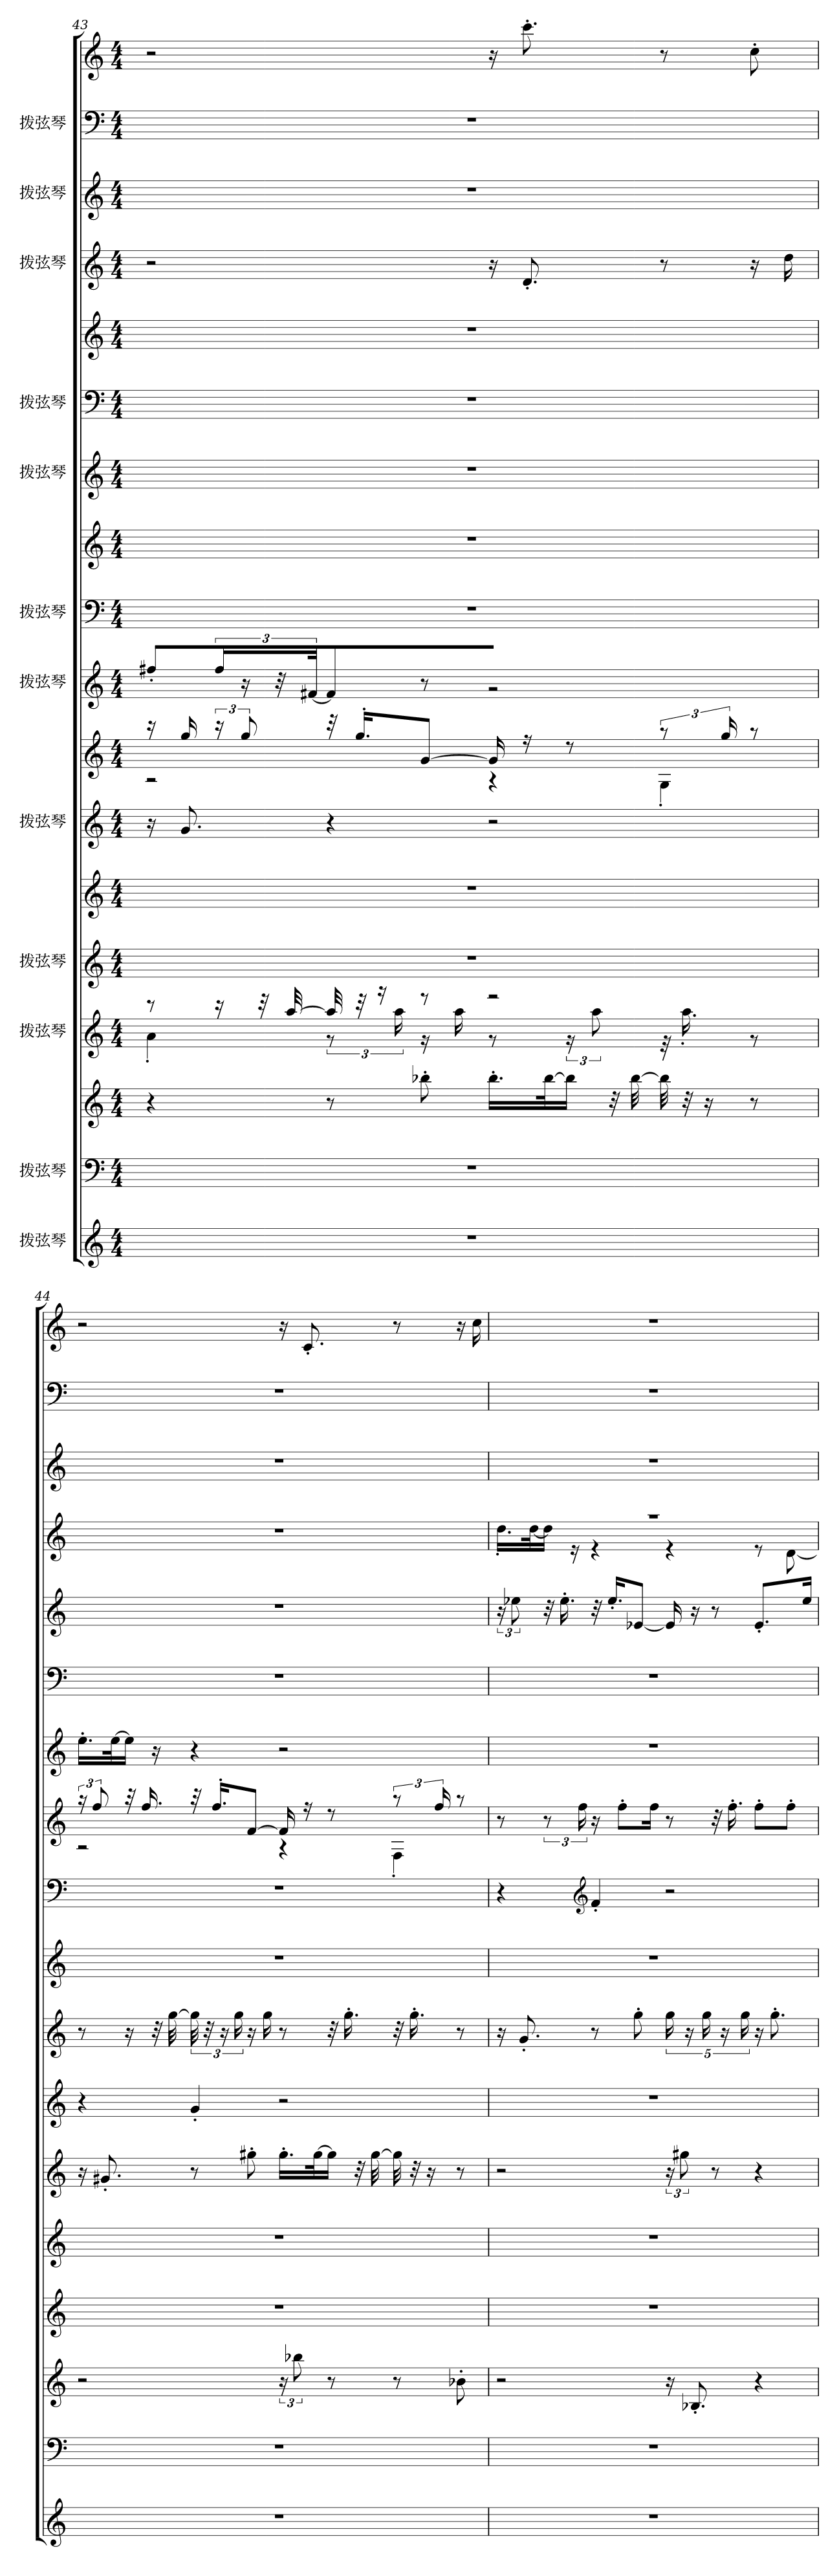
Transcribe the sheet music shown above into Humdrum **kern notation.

**kern	**kern	**kern	**kern	**kern	**kern	**kern	**kern	**kern	**kern	**kern	**kern	**kern	**kern	**kern	**kern	**kern	**kern
*part12	*part11	*part11	*part10	*part9	*part9	*part8	*part8	*part7	*part6	*part6	*part5	*part4	*part4	*part3	*part2	*part1	*part1
*staff18	*staff17	*staff16	*staff15	*staff14	*staff13	*staff12	*staff11	*staff10	*staff9	*staff8	*staff7	*staff6	*staff5	*staff4	*staff3	*staff2	*staff1
*I"拨弦琴	*I"拨弦琴	*	*I"拨弦琴	*I"拨弦琴	*	*I"拨弦琴	*	*I"拨弦琴	*I"拨弦琴	*	*I"拨弦琴	*I"拨弦琴	*	*I"拨弦琴	*I"拨弦琴	*I"拨弦琴	*
*clefG2	*clefF4	*clefG2	*clefG2	*clefG2	*clefG2	*clefG2	*clefG2	*clefG2	*clefF4	*clefG2	*clefG2	*clefF4	*clefG2	*clefG2	*clefG2	*clefF4	*clefG2
*k[]	*k[]	*k[]	*k[]	*k[]	*k[]	*k[]	*k[]	*k[]	*k[]	*k[]	*k[]	*k[]	*k[]	*k[]	*k[]	*k[]	*k[]
*M4/4	*M4/4	*M4/4	*M4/4	*M4/4	*M4/4	*M4/4	*M4/4	*M4/4	*M4/4	*M4/4	*M4/4	*M4/4	*M4/4	*M4/4	*M4/4	*M4/4	*M4/4
=43	=43	=43	=43	=43	=43	=43	=43	=43	=43	=43	=43	=43	=43	=43	=43	=43	=43
*	*	*	*^	*	*	*	*^	*	*	*	*	*	*	*	*	*	*
1r	1r	4r	8r	4a'\	1r	1r	16r	16r	2r	8ff#X'\L	1r	1r	1r	1r	1r	2r	1r	1r	2r
.	.	.	.	.	.	.	8.g/	16gg/	.	.	.	.	.	.	.	.	.	.	.
.	.	.	16r	.	.	.	.	24r	.	24ff#\Jk	.	.	.	.	.	.	.	.	.
.	.	.	.	.	.	.	.	12gg/	.	24r	.	.	.	.	.	.	.	.	.
.	.	.	32r	.	.	.	.	.	.	.	.	.	.	.	.	.	.	.	.
.	.	.	.	.	.	.	.	.	.	48r	.	.	.	.	.	.	.	.	.
.	.	.	[32aa/	.	.	.	.	.	.	.	.	.	.	.	.	.	.	.	.
.	.	.	.	.	.	.	.	.	.	[48f#X/	.	.	.	.	.	.	.	.	.
.	.	8r	32aa/]	12r	.	.	4r	32r	.	8f#/]	.	.	.	.	.	.	.	.	.
.	.	.	32r	.	.	.	.	16.gg'/KL	.	.	.	.	.	.	.	.	.	.	.
.	.	.	16r	.	.	.	.	.	.	.	.	.	.	.	.	.	.	.	.
.	.	.	.	24aa\	.	.	.	.	.	.	.	.	.	.	.	.	.	.	.
.	.	8bb-X'\	8r	16r	.	.	.	[8g/J	.	8r	.	.	.	.	.	.	.	.	.
.	.	.	.	16aa\	.	.	.	.	.	.	.	.	.	.	.	.	.	.	.
.	.	16.bb-'\LL	2r	8r	.	.	2r	16g/]	4r	2r	.	.	.	.	.	16r	.	.	16r
.	.	.	.	.	.	.	.	16r	.	.	.	.	.	.	.	8.d'/	.	.	8.ccc'\
.	.	[32bb-\K	.	.	.	.	.	.	.	.	.	.	.	.	.	.	.	.	.
.	.	16bb-\JJ]	.	24r	.	.	.	8r	.	.	.	.	.	.	.	.	.	.	.
.	.	.	.	12aa\	.	.	.	.	.	.	.	.	.	.	.	.	.	.	.
.	.	32r	.	.	.	.	.	.	.	.	.	.	.	.	.	.	.	.	.
.	.	[32bb-\	.	.	.	.	.	.	.	.	.	.	.	.	.	.	.	.	.
.	.	32bb-\]	.	32r	.	.	.	12r	4G'\	.	.	.	.	.	.	8r	.	.	8r
.	.	32r	.	16.aa'\	.	.	.	.	.	.	.	.	.	.	.	.	.	.	.
.	.	16r	.	.	.	.	.	.	.	.	.	.	.	.	.	.	.	.	.
.	.	.	.	.	.	.	.	24gg/	.	.	.	.	.	.	.	.	.	.	.
.	.	8r	.	8r	.	.	.	8r	.	.	.	.	.	.	.	16r	.	.	8cc'\
.	.	.	.	.	.	.	.	.	.	.	.	.	.	.	.	16dd\	.	.	.
*	*	*	*v	*v	*	*	*	*v	*v	*	*	*	*	*	*	*	*	*	*
!!LO:PB:g=z
=44	=44	=44	=44	=44	=44	=44	=44	=44	=44	=44	=44	=44	=44	=44	=44	=44	=44
*	*	*	*	*	*	*	*	*	*	*^	*	*	*	*	*	*	*
1r	1r	2r	1r	1r	16r	4r	8r	1r	1r	24r	2r	16.ee'\LL	1r	1r	1r	1r	1r	2r
.	.	.	.	.	.	.	.	.	.	12ff/	.	.	.	.	.	.	.	.
.	.	.	.	.	8.g#X'/	.	.	.	.	.	.	.	.	.	.	.	.	.
.	.	.	.	.	.	.	.	.	.	.	.	[32ee\K	.	.	.	.	.	.
.	.	.	.	.	.	.	16r	.	.	32r	.	16ee\JJ]	.	.	.	.	.	.
.	.	.	.	.	.	.	.	.	.	16.ff/	.	.	.	.	.	.	.	.
.	.	.	.	.	.	.	32r	.	.	.	.	16r	.	.	.	.	.	.
.	.	.	.	.	.	.	[32gg\	.	.	.	.	.	.	.	.	.	.	.
.	.	.	.	.	8r	4g'/	48gg\]	.	.	32r	.	4r	.	.	.	.	.	.
.	.	.	.	.	.	.	48r	.	.	.	.	.	.	.	.	.	.	.
.	.	.	.	.	.	.	.	.	.	16.ff'/KL	.	.	.	.	.	.	.	.
.	.	.	.	.	.	.	24r	.	.	.	.	.	.	.	.	.	.	.
.	.	.	.	.	.	.	24gg\	.	.	.	.	.	.	.	.	.	.	.
.	.	.	.	.	8gg#X'\	.	16r	.	.	[8f/J	.	.	.	.	.	.	.	.
.	.	.	.	.	.	.	16gg\	.	.	.	.	.	.	.	.	.	.	.
.	.	24r	.	.	16.gg#'\LL	2r	8r	.	.	16f/]	4r	2r	.	.	.	.	.	16r
.	.	12bb-X\	.	.	.	.	.	.	.	.	.	.	.	.	.	.	.	.
.	.	.	.	.	.	.	.	.	.	16r	.	.	.	.	.	.	.	8.c'/
.	.	.	.	.	[32gg#\K	.	.	.	.	.	.	.	.	.	.	.	.	.
.	.	8r	.	.	16gg#\JJ]	.	32r	.	.	8r	.	.	.	.	.	.	.	.
.	.	.	.	.	.	.	16.gg'\	.	.	.	.	.	.	.	.	.	.	.
.	.	.	.	.	32r	.	.	.	.	.	.	.	.	.	.	.	.	.
.	.	.	.	.	[32gg#\	.	.	.	.	.	.	.	.	.	.	.	.	.
.	.	8r	.	.	32gg#\]	.	32r	.	.	12r	4F'\	.	.	.	.	.	.	8r
.	.	.	.	.	32r	.	16.gg'\	.	.	.	.	.	.	.	.	.	.	.
.	.	.	.	.	16r	.	.	.	.	.	.	.	.	.	.	.	.	.
.	.	.	.	.	.	.	.	.	.	24ff/	.	.	.	.	.	.	.	.
.	.	8b-X'\	.	.	8r	.	8r	.	.	8r	.	.	.	.	.	.	.	16r
.	.	.	.	.	.	.	.	.	.	.	.	.	.	.	.	.	.	16cc\
*	*	*	*	*	*	*	*	*	*	*v	*v	*	*	*	*	*	*	*
=45	=45	=45	=45	=45	=45	=45	=45	=45	=45	=45	=45	=45	=45	=45	=45	=45	=45
*	*	*	*	*	*	*	*	*	*	*	*	*	*	*^	*	*	*
1r	1r	2r	1r	1r	2r	1r	16r	1r	4r	8r	1r	1r	24r	1r	16.dd'\LL	1r	1r	1r
.	.	.	.	.	.	.	.	.	.	.	.	.	12ee-X\	.	.	.	.	.
.	.	.	.	.	.	.	8.g'/	.	.	.	.	.	.	.	.	.	.	.
.	.	.	.	.	.	.	.	.	.	.	.	.	.	.	[32dd\K	.	.	.
.	.	.	.	.	.	.	.	.	.	12r	.	.	32r	.	16dd\JJ]	.	.	.
.	.	.	.	.	.	.	.	.	.	.	.	.	16.ee-'\	.	.	.	.	.
.	.	.	.	.	.	.	.	.	.	.	.	.	.	.	16r	.	.	.
.	.	.	.	.	.	.	.	.	.	24ff\	.	.	.	.	.	.	.	.
*	*	*	*	*	*	*	*	*	*clefG2	*	*	*	*	*	*	*	*	*
.	.	.	.	.	.	.	8r	.	4f'/	16r	.	.	32r	.	4r	.	.	.
.	.	.	.	.	.	.	.	.	.	.	.	.	16.ee-'/KL	.	.	.	.	.
.	.	.	.	.	.	.	.	.	.	8ff'\L	.	.	.	.	.	.	.	.
.	.	.	.	.	.	.	8gg'\	.	.	.	.	.	[8e-X/J	.	.	.	.	.
.	.	.	.	.	.	.	.	.	.	16ff\Jk	.	.	.	.	.	.	.	.
.	.	16r	.	.	24r	.	20gg\	.	2r	8r	.	.	16e-/]	.	4r	.	.	.
.	.	.	.	.	12gg#X\	.	.	.	.	.	.	.	.	.	.	.	.	.
.	.	.	.	.	.	.	20r	.	.	.	.	.	.	.	.	.	.	.
.	.	8.B-X'/	.	.	.	.	.	.	.	.	.	.	16r	.	.	.	.	.
.	.	.	.	.	.	.	20gg\	.	.	.	.	.	.	.	.	.	.	.
.	.	.	.	.	8r	.	.	.	.	32r	.	.	8r	.	.	.	.	.
.	.	.	.	.	.	.	20r	.	.	.	.	.	.	.	.	.	.	.
.	.	.	.	.	.	.	.	.	.	16.ff'\	.	.	.	.	.	.	.	.
.	.	.	.	.	.	.	20gg\	.	.	.	.	.	.	.	.	.	.	.
.	.	4r	.	.	4r	.	16r	.	.	8ff'\L	.	.	8.e-'/L	.	8r	.	.	.
.	.	.	.	.	.	.	8.gg'\	.	.	.	.	.	.	.	.	.	.	.
.	.	.	.	.	.	.	.	.	.	8ff'\J	.	.	.	.	[8d\	.	.	.
.	.	.	.	.	.	.	.	.	.	.	.	.	16ee-/Jk	.	.	.	.	.
*	*	*	*	*	*	*	*	*	*	*	*	*	*	*v	*v	*	*	*
=	=	=	=	=	=	=	=	=	=	=	=	=	=	=	=	=	=
*-	*-	*-	*-	*-	*-	*-	*-	*-	*-	*-	*-	*-	*-	*-	*-	*-	*-
